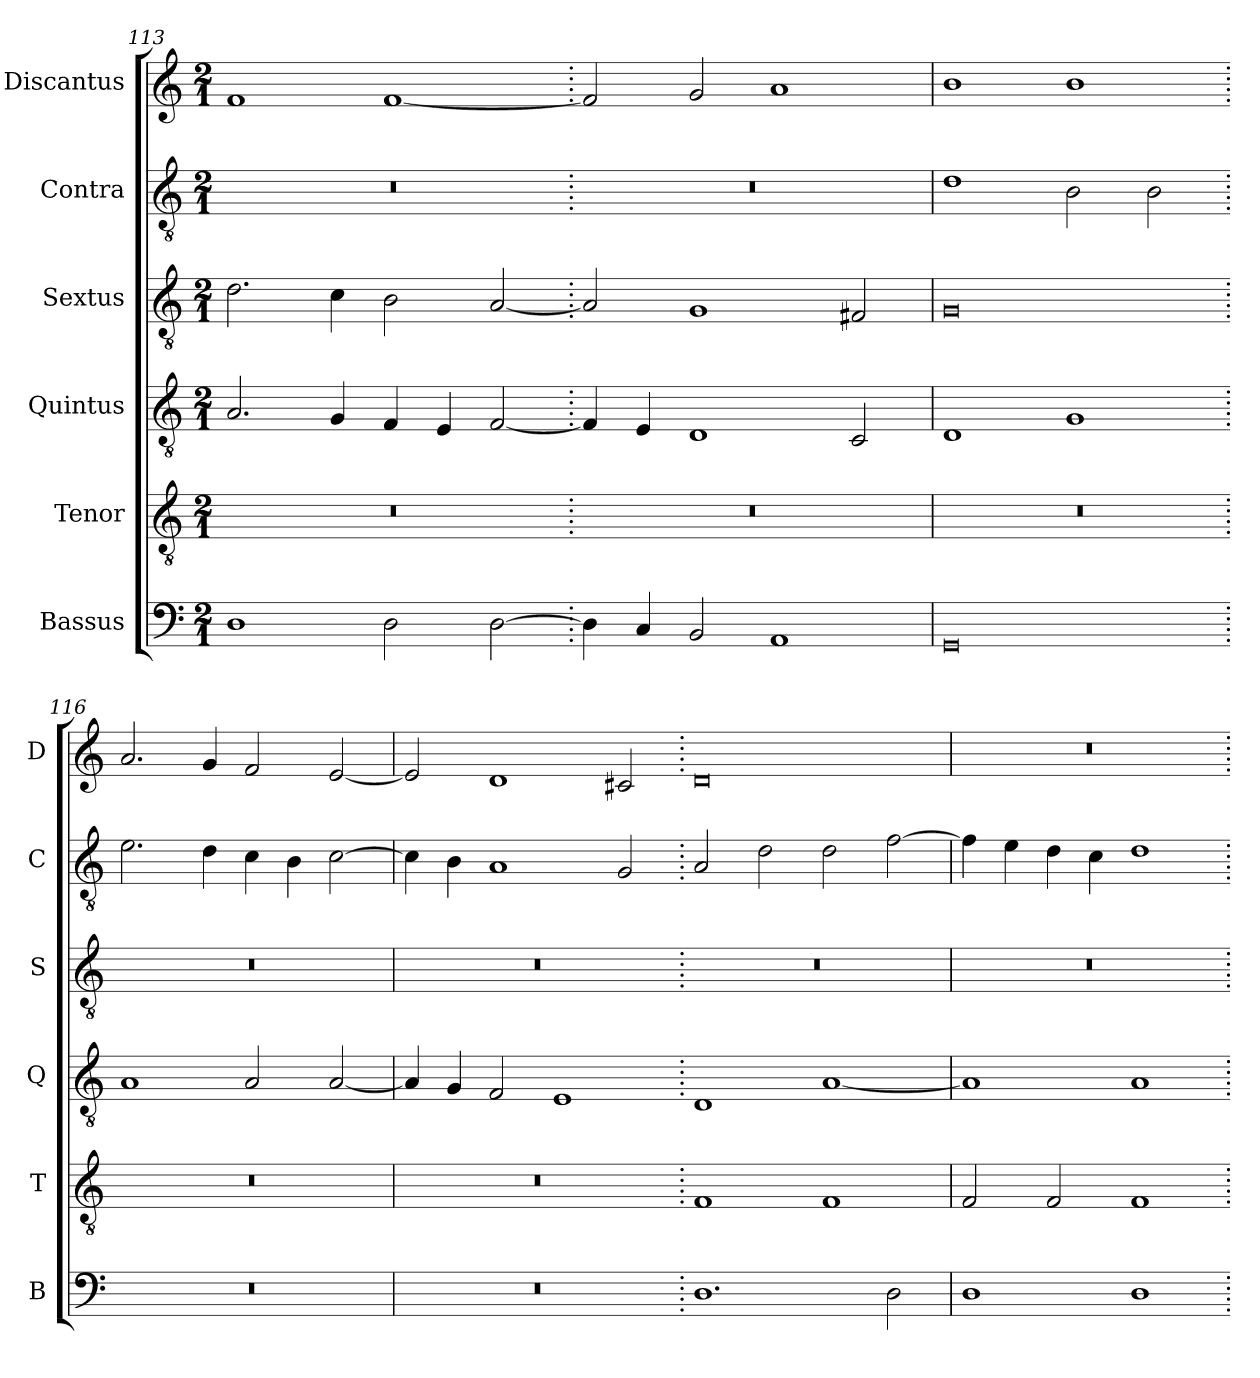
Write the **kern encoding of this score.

**kern	**kern	**kern	**kern	**kern	**kern
*part6	*part5	*part4	*part3	*part2	*part1
*staff6	*staff5	*staff4	*staff3	*staff2	*staff1
*I"Bassus	*I"Tenor	*I"Quintus	*I"Sextus	*I"Contra	*I"Discantus
*I'B	*I'T	*I'Q	*I'S	*I'C	*I'D
*clefF4	*clefGv2	*clefGv2	*clefGv2	*clefGv2	*clefG2
*k[]	*k[]	*k[]	*k[]	*k[]	*k[]
*M2/1	*M2/1	*M2/1	*M2/1	*M2/1	*M2/1
=113	=113	=113	=113	=113	=113
1D	0r	2.A/	2.d\	0r	1f
.	.	4G/	4c\	.	.
2D\	.	4F/	2B\	.	[1f
.	.	4E/	.	.	.
[2D\	.	[2F/	[2A/	.	.
=114.	=114.	=114.	=114.	=114.	=114.
4D\]	0r	4F/]	2A/]	0r	2f/]
4C/	.	4E/	.	.	.
2BB/	.	1D	1G	.	2g/
1AA	.	.	.	.	1a
.	.	2C/	2F#X/	.	.
=115	=115	=115	=115	=115	=115
0GG	0r	1D	0G	1d	1b
.	.	1G	.	2B\	1b
.	.	.	.	2B\	.
=116.	=116.	=116.	=116.	=116.	=116.
0r	0r	1A	0r	2.e\	2.a/
.	.	.	.	4d\	4g/
.	.	2A/	.	4c\	2f/
.	.	.	.	4B\	.
.	.	[2A/	.	[2c\	[2e/
=117	=117	=117	=117	=117	=117
0r	0r	4A/]	0r	4c\]	2e/]
.	.	4G/	.	4B\	.
.	.	2F/	.	1A	1d
.	.	1E	.	.	.
.	.	.	.	2G/	2c#X/
=118.	=118.	=118.	=118.	=118.	=118.
1.D	1F	1D	0r	2A/	0d
.	.	.	.	2d\	.
.	1F	[1A	.	2d\	.
2D\	.	.	.	[2f\	.
=119	=119	=119	=119	=119	=119
1D	2F/	1A]	0r	4f\]	0r
.	.	.	.	4e\	.
.	2F/	.	.	4d\	.
.	.	.	.	4c\	.
1D	1F	1A	.	1d	.
=.	=.	=.	=.	=.	=.
*-	*-	*-	*-	*-	*-
